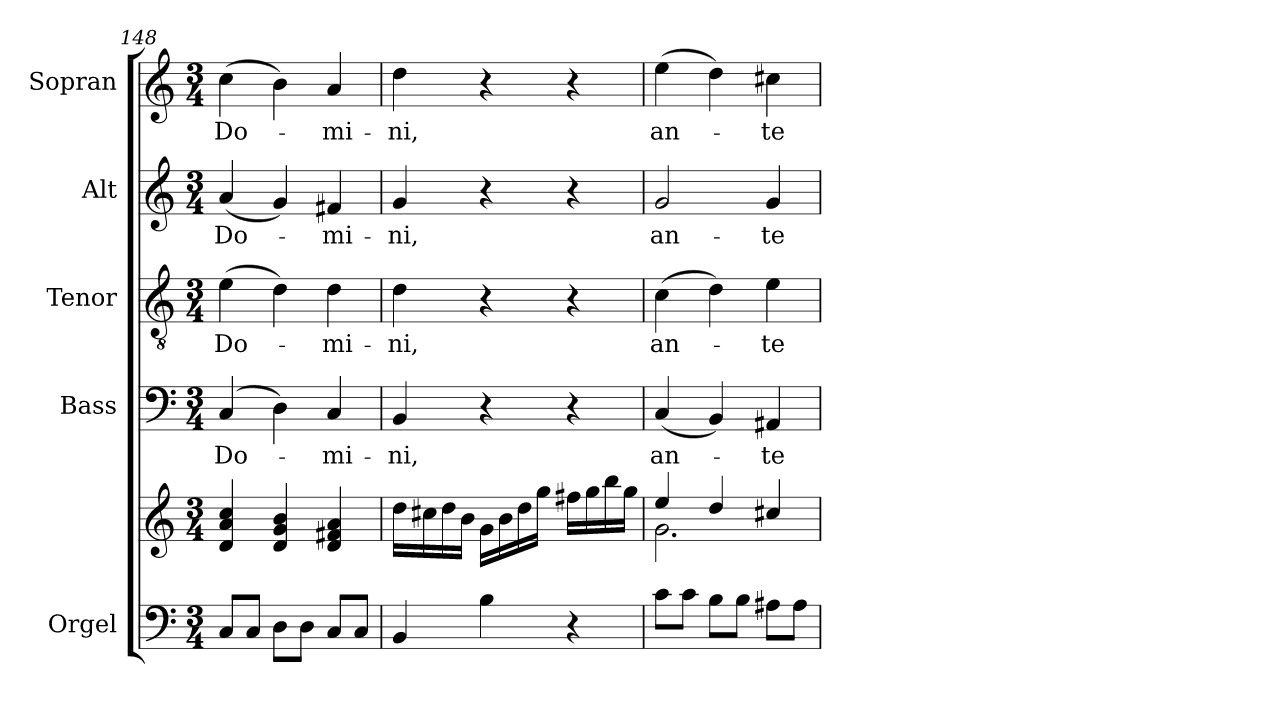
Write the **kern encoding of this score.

**kern	**kern	**kern	**text	**kern	**text	**kern	**text	**kern	**text
*part5	*part5	*part4	*part4	*part3	*part3	*part2	*part2	*part1	*part1
*staff6	*staff5	*staff4	*staff4	*staff3	*staff3	*staff2	*staff2	*staff1	*staff1
*I"Orgel	*	*I"Bass	*	*I"Tenor	*	*I"Alt	*	*I"Sopran	*
*I'Org.	*	*I'B.	*	*I'T.	*	*I'A.	*	*I'S.	*
*clefF4	*clefG2	*clefF4	*	*clefGv2	*	*clefG2	*	*clefG2	*
*k[]	*k[]	*k[]	*	*k[]	*	*k[]	*	*k[]	*
*C:	*C:	*C:	*	*C:	*	*C:	*	*C:	*
*M3/4	*M3/4	*M3/4	*	*M3/4	*	*M3/4	*	*M3/4	*
=148	=148	=148	=148	=148	=148	=148	=148	=148	=148
!	!	!	!LO:LY:b	!	!LO:LY:b	!	!LO:LY:b	!	!LO:LY:b
8C/L	4d/ 4a/ 4cc/	(4C/	Do-	(>4e\	Do-	(<4a/	Do-	(>4cc\	Do-
8C/J	.	.	.	.	.	.	.	.	.
8D\L	4d/ 4g/ 4b/	4D\)	.	4d\)	.	4g/)	.	4b\)	.
8D\J	.	.	.	.	.	.	.	.	.
!	!	!	!LO:LY:b	!	!LO:LY:b	!	!LO:LY:b	!	!LO:LY:b
8C/L	4d/ 4f#X/ 4a/	4C/	-mi-	4d\	-mi-	4f#X/	-mi-	4a/	-mi-
8C/J	.	.	.	.	.	.	.	.	.
=149	=149	=149	=149	=149	=149	=149	=149	=149	=149
!	!	!	!LO:LY:b	!	!LO:LY:b	!	!LO:LY:b	!	!LO:LY:b
4BB/	16dd\LL	4BB/	-ni,	4d\	-ni,	4g/	-ni,	4dd\	-ni,
.	16cc#X\	.	.	.	.	.	.	.	.
.	16dd\	.	.	.	.	.	.	.	.
.	16b\JJ	.	.	.	.	.	.	.	.
4B\	16g\LL	4r	.	4r	.	4r	.	4r	.
.	16b\	.	.	.	.	.	.	.	.
.	16dd\	.	.	.	.	.	.	.	.
.	16gg\JJ	.	.	.	.	.	.	.	.
4r	16ff#X\LL	4r	.	4r	.	4r	.	4r	.
.	16gg\	.	.	.	.	.	.	.	.
.	16bb\	.	.	.	.	.	.	.	.
.	16gg\JJ	.	.	.	.	.	.	.	.
=150	=150	=150	=150	=150	=150	=150	=150	=150	=150
*	*^	*	*	*	*	*	*	*	*
!	!	!	!	!LO:LY:b	!	!LO:LY:b	!	!LO:LY:b	!	!LO:LY:b
8c\L	4ee/	2.g\	(<4C/	an-	(>4c\	an-	2g/	an-	(>4ee\	an-
8c\J	.	.	.	.	.	.	.	.	.	.
8B\L	4dd/	.	4BB/)	.	4d\)	.	.	.	4dd\)	.
8B\J	.	.	.	.	.	.	.	.	.	.
!	!	!	!	!LO:LY:b	!	!LO:LY:b	!	!LO:LY:b	!	!LO:LY:b
8A#X\L	4cc#X/	.	4AA#X/	-te	4e\	-te	4g/	-te	4cc#X\	-te
8A#\J	.	.	.	.	.	.	.	.	.	.
*	*v	*v	*	*	*	*	*	*	*	*
=	=	=	=	=	=	=	=	=	=
*-	*-	*-	*-	*-	*-	*-	*-	*-	*-
